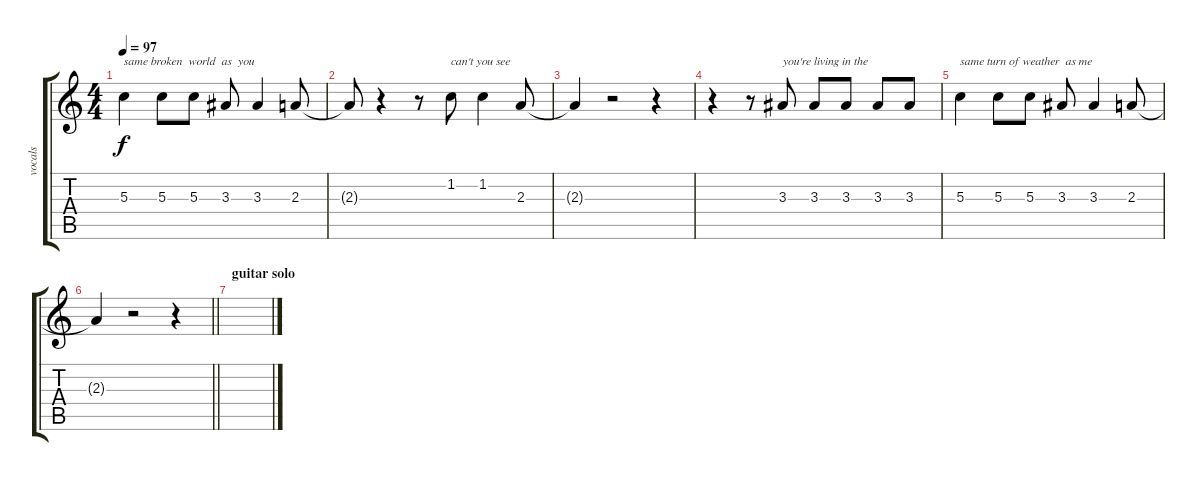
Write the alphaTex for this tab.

\track ("vocals" "vocals") {instrument overdrivenguitar}
\staff {score tabs}
\tuning (E4 B3 G3 D3 A2 E2) {hide}
\ts (4 4)
\tempo 97
\clef g2
\ks c
5.3.4{txt "same broken  world  as  you" dy f} 5.3.8 5.3.8 3.3.8 3.3.4 2.3.8 |
2.3{t}.8 r.4 r.8 1.2.8{txt "can't you see"} 1.2.4 2.3.8 |
2.3{t}.4 r.2 r.4 |
r.4 r.8 3.3.8{txt "you're living in the "} 3.3.8 3.3.8 3.3.8 3.3.8 |
5.3.4{txt "same turn of weather  as me"} 5.3.8 5.3.8 3.3.8 3.3.4 2.3.8 |
\barLineRight lightlight
2.3{t}.4 r.2 r.4 |
\section ("" "guitar solo")
